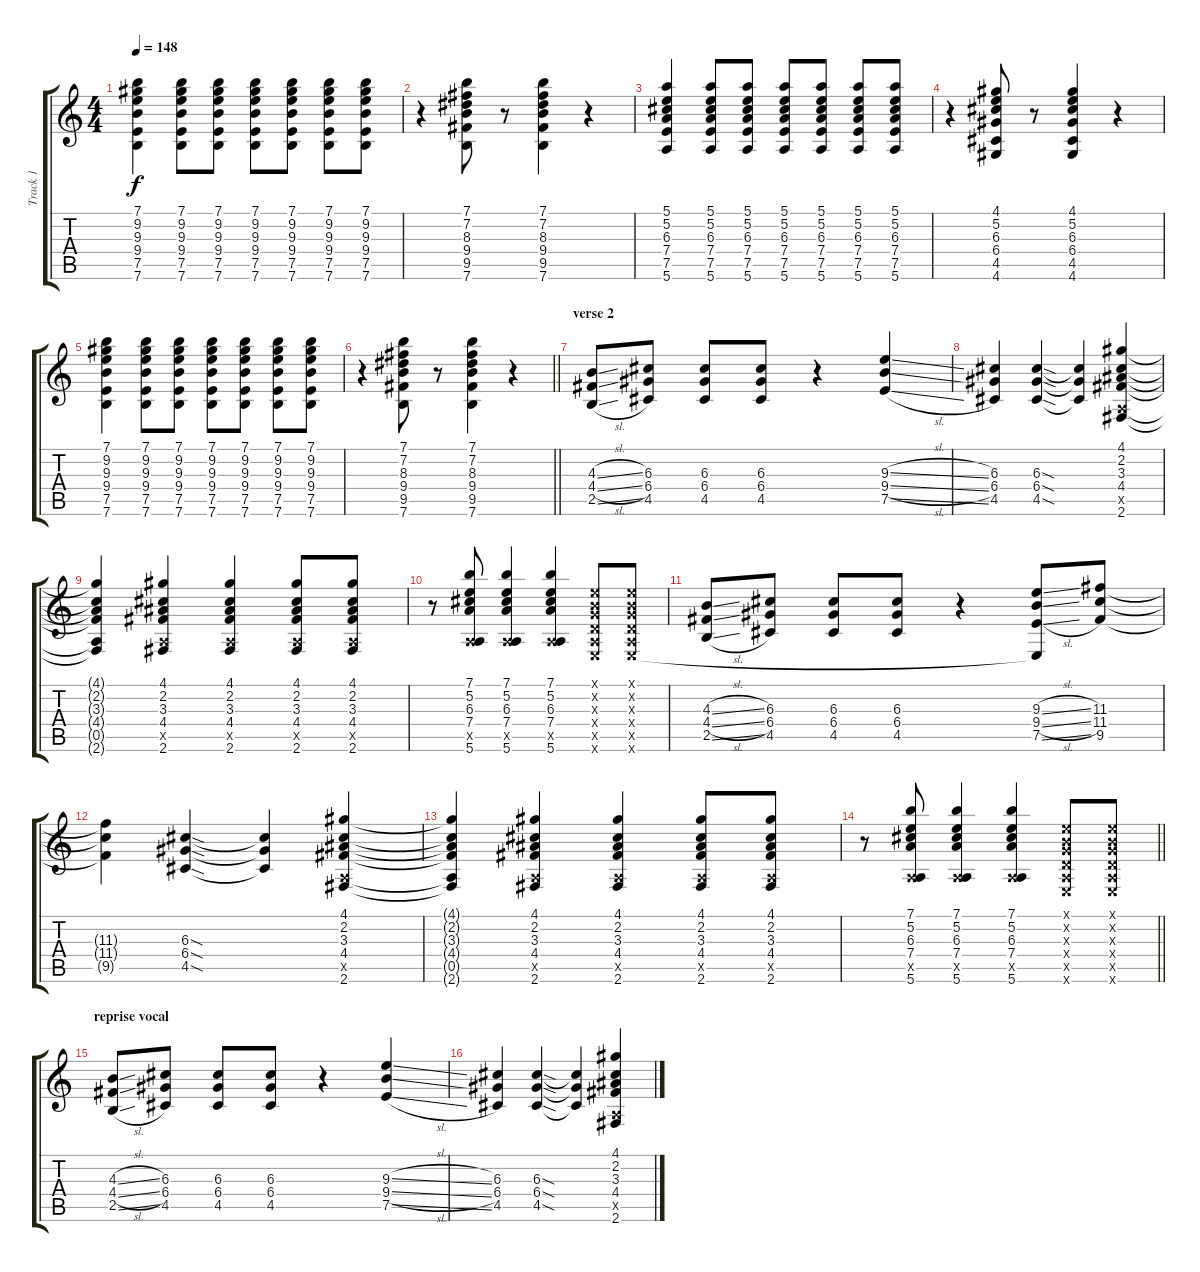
\track ("Track 1" "Track 1") {instrument overdrivenguitar}
\staff {score tabs}
\tuning (E4 B3 G3 D3 A2 E2) {hide}
\ts (4 4)
\tempo 148
\clef g2
\ks c
(7.1 9.2 9.3 9.4 7.5 7.6).4{dy f} (7.1 9.2 9.3 9.4 7.5 7.6).8 (7.1 9.2 9.3 9.4 7.5 7.6).8 (7.1 9.2 9.3 9.4 7.5 7.6).8 (7.1 9.2 9.3 9.4 7.5 7.6).8 (7.1 9.2 9.3 9.4 7.5 7.6).8 (7.1 9.2 9.3 9.4 7.5 7.6).8 |
r.4 (7.1 7.2 8.3 9.4 9.5 7.6).8 r.8 (7.1 7.2 8.3 9.4 9.5 7.6).4 r.4 |
(5.1 5.2 6.3 7.4 7.5 5.6).4 (5.1 5.2 6.3 7.4 7.5 5.6).8 (5.1 5.2 6.3 7.4 7.5 5.6).8 (5.1 5.2 6.3 7.4 7.5 5.6).8 (5.1 5.2 6.3 7.4 7.5 5.6).8 (5.1 5.2 6.3 7.4 7.5 5.6).8 (5.1 5.2 6.3 7.4 7.5 5.6).8 |
r.4 (4.1 5.2 6.3 6.4 4.5 4.6).8 r.8 (4.1 5.2 6.3 6.4 4.5 4.6).4 r.4 |
(7.1 9.2 9.3 9.4 7.5 7.6).4 (7.1 9.2 9.3 9.4 7.5 7.6).8 (7.1 9.2 9.3 9.4 7.5 7.6).8 (7.1 9.2 9.3 9.4 7.5 7.6).8 (7.1 9.2 9.3 9.4 7.5 7.6).8 (7.1 9.2 9.3 9.4 7.5 7.6).8 (7.1 9.2 9.3 9.4 7.5 7.6).8 |
\barLineRight lightlight
r.4 (7.1 7.2 8.3 9.4 9.5 7.6).8 r.8 (7.1 7.2 8.3 9.4 9.5 7.6).4 r.4 |
\section ("" "verse 2")
(4.3{sl} 4.4{sl} 2.5{sl}).8 (6.3 6.4 4.5).8 (6.3 6.4 4.5).8 (6.3 6.4 4.5).8 r.4 (9.3{sl} 9.4{sl} 7.5{sl}).4 |
(6.3 6.4 4.5).4 (6.3{sod} 6.4{sod} 4.5{sod}).4 (6.3{t} 6.4{t} 4.5{t}).4 (4.1 2.2 3.3 4.4 0.5{x} 2.6).4 |
(4.1{t} 2.2{t} 3.3{t} 4.4{t} 0.5{t} 2.6{t}).4 (4.1 2.2 3.3 4.4 0.5{x} 2.6).4 (4.1 2.2 3.3 4.4 0.5{x} 2.6).4 (4.1 2.2 3.3 4.4 0.5{x} 2.6).8 (4.1 2.2 3.3 4.4 0.5{x} 2.6).8 |
r.8 (7.1 5.2 6.3 7.4 0.5{x} 5.6).8 (7.1 5.2 6.3 7.4 0.5{x} 5.6).4 (7.1 5.2 6.3 7.4 0.5{x} 5.6).4 (0.1{x} 0.2{x} 0.3{x} 0.4{x} 0.5{x} 0.6{x}).8 (0.1{x} 0.2{x} 0.3{x} 0.4{x} 0.5{x} 0.6{x}).8 |
(4.3{sl} 4.4{sl} 2.5{sl}).8 (6.3 6.4 4.5).8 (6.3 6.4 4.5).8 (6.3 6.4 4.5).8 r.4 (9.3{sl} 9.4{sl} 7.5{sl} 0.6{t}).8 (11.3 11.4 9.5).8 |
(11.3{t} 11.4{t} 9.5{t}).4 (6.3{sod} 6.4{sod} 4.5{sod}).4 (6.3{t} 6.4{t} 4.5{t}).4 (4.1 2.2 3.3 4.4 0.5{x} 2.6).4 |
(4.1{t} 2.2{t} 3.3{t} 4.4{t} 0.5{t} 2.6{t}).4 (4.1 2.2 3.3 4.4 0.5{x} 2.6).4 (4.1 2.2 3.3 4.4 0.5{x} 2.6).4 (4.1 2.2 3.3 4.4 0.5{x} 2.6).8 (4.1 2.2 3.3 4.4 0.5{x} 2.6).8 |
\barLineRight lightlight
r.8 (7.1 5.2 6.3 7.4 0.5{x} 5.6).8 (7.1 5.2 6.3 7.4 0.5{x} 5.6).4 (7.1 5.2 6.3 7.4 0.5{x} 5.6).4 (0.1{x} 0.2{x} 0.3{x} 0.4{x} 0.5{x} 0.6{x}).8 (0.1{x} 0.2{x} 0.3{x} 0.4{x} 0.5{x} 0.6{x}).8 |
\section ("" "reprise vocal")
(4.3{sl} 4.4{sl} 2.5{sl}).8 (6.3 6.4 4.5).8 (6.3 6.4 4.5).8 (6.3 6.4 4.5).8 r.4 (9.3{sl} 9.4{sl} 7.5{sl}).4 |
(6.3 6.4 4.5).4 (6.3{sod} 6.4{sod} 4.5{sod}).4 (6.3{t} 6.4{t} 4.5{t}).4 (4.1 2.2 3.3 4.4 0.5{x} 2.6).4
